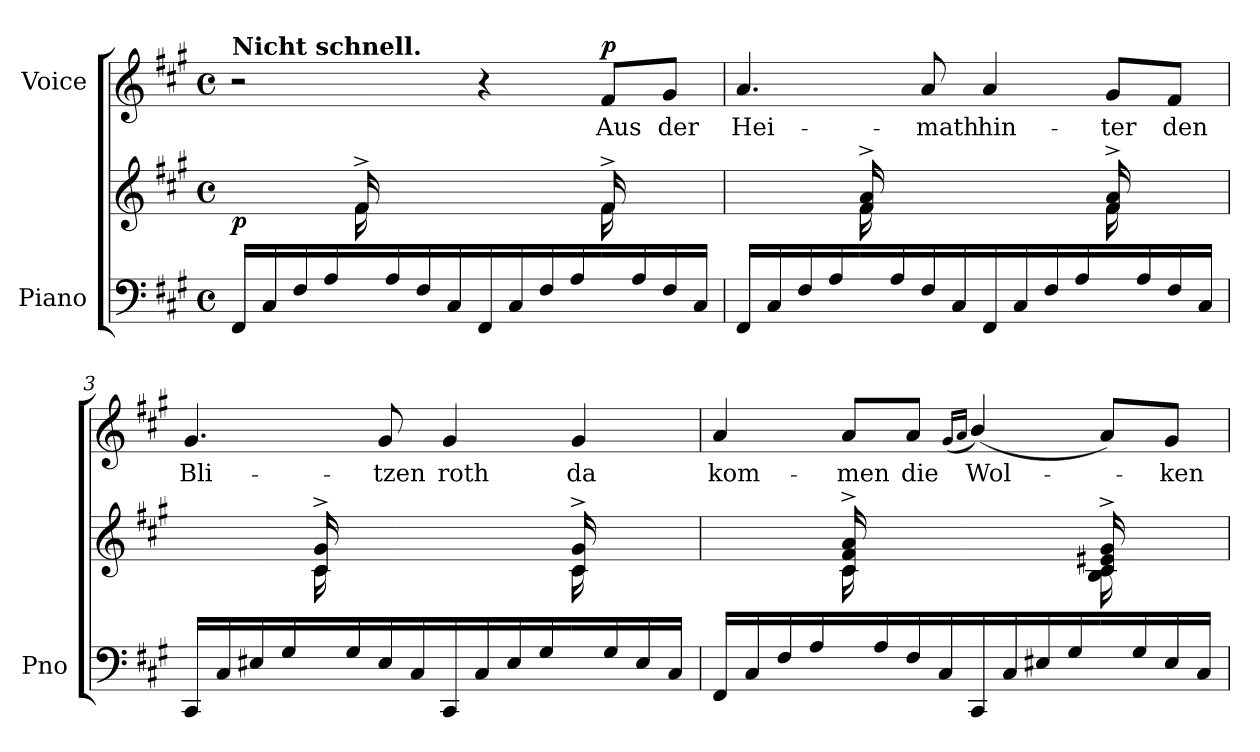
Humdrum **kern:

**kern	**kern	**dynam	**kern	**text	**dynam
*part2	*part2	*part2	*part1	*part1	*part1
*staff3	*staff2	*staff2/3	*staff1	*staff1	*staff1
*I"Piano	*	*	*I"Voice	*	*
*I'Pno	*	*	*	*	*
*clefF4	*clefG2	*	*clefG2	*	*
*k[f#c#g#]	*k[f#c#g#]	*	*k[f#c#g#]	*	*
*M4/4	*M4/4	*	*M4/4	*	*
*met(c)	*met(c)	*	*met(c)	*	*
=1	=1	=1	=1	=1	=1
*	*^	*	*	*	*
!	!	!	!	!LO:TX:a:B:t=Nicht schnell.	!	!
!	!	!	!LO:DY:b	!	!	!
16FF#/LL	4ryy	4ryy	p	2r	.	.
16C#/	.	.	.	.	.	.
16F#/	.	.	.	.	.	.
16A/JJ	.	.	.	.	.	.
16ryy	16f#^/	(>16f#\LL	.	.	.	.
16A/	16ryy	4..ryy	.	.	.	.
16F#/	8ryy	.	.	.	.	.
16C#/JJ)	.	.	.	.	.	.
16FF#/LL	4ryy	.	.	4r	.	.
16C#/	.	.	.	.	.	.
16F#/	.	.	.	.	.	.
16A/JJ	.	.	.	.	.	.
!	!	!	!	!	!LO:LY:b	!LO:DY:a
16ryy	16f#^/	(>16f#\LL	.	8f#/L	Aus	p
16A/	16ryy	8.ryy	.	.	.	.
!	!	!	!	!	!LO:LY:b	!
16F#/	8ryy	.	.	8g#/J	der	.
16C#/JJ)	.	.	.	.	.	.
=2	=2	=2	=2	=2	=2	=2
!	!	!	!	!	!LO:LY:b	!
16FF#/LL	4ryy	4ryy	.	4.a/	Hei-	.
16C#/	.	.	.	.	.	.
16F#/	.	.	.	.	.	.
16A/JJ	.	.	.	.	.	.
16ryy	16f#/^ 16a/^	(>16f#\LL	.	.	.	.
16A/	16ryy	4..ryy	.	.	.	.
!	!	!	!	!	!LO:LY:b	!
16F#/	8ryy	.	.	8a/	-math	.
16C#/JJ)	.	.	.	.	.	.
!	!	!	!	!	!LO:LY:b	!
16FF#/LL	4ryy	.	.	4a/	hin-	.
16C#/	.	.	.	.	.	.
16F#/	.	.	.	.	.	.
16A/JJ	.	.	.	.	.	.
!	!	!	!	!	!LO:LY:b	!
16ryy	16f#/^ 16a/^	(>16f#\LL	.	8g#/L	-ter	.
16A/	16ryy	8.ryy	.	.	.	.
!	!	!	!	!	!LO:LY:b	!
16F#/	8ryy	.	.	8f#/J	den	.
16C#/JJ)	.	.	.	.	.	.
=3	=3	=3	=3	=3	=3	=3
!	!	!	!	!	!LO:LY:b	!
16CC#/LL	4ryy	4ryy	.	4.g#/	Bli-	.
16C#/	.	.	.	.	.	.
16E#X/	.	.	.	.	.	.
16G#/JJ	.	.	.	.	.	.
16ryy	16c#/^ 16g#/^	(>16c#\LL	.	.	.	.
16G#/	16ryy	4..ryy	.	.	.	.
!	!	!	!	!	!LO:LY:b	!
16E#/	8ryy	.	.	8g#/	-tzen	.
16C#/JJ)	.	.	.	.	.	.
!	!	!	!	!	!LO:LY:b	!
16CC#/LL	4ryy	.	.	4g#/	roth	.
16C#/	.	.	.	.	.	.
16E#/	.	.	.	.	.	.
16G#/JJ	.	.	.	.	.	.
!	!	!	!	!	!LO:LY:b	!
16ryy	16c#/^ 16g#/^	(>16c#\LL	.	4g#/	da	.
16G#/	16ryy	8.ryy	.	.	.	.
16E#/	8ryy	.	.	.	.	.
16C#/JJ)	.	.	.	.	.	.
!!LO:LB:g=z
=4	=4	=4	=4	=4	=4	=4
!	!	!	!	!	!LO:LY:b	!
16FF#/LL	4ryy	4ryy	.	4a/	kom-	.
16C#/	.	.	.	.	.	.
16F#/	.	.	.	.	.	.
16A/JJ	.	.	.	.	.	.
!	!	!	!	!	!LO:LY:b	!
16ryy	16c#/^ 16f#/^ 16a/^	(>16c#\LL	.	8a/L	-men	.
16A/	16ryy	4..ryy	.	.	.	.
!	!	!	!	!	!LO:LY:b	!
16F#/	8ryy	.	.	8a/J	die	.
16C#/JJ)	.	.	.	.	.	.
.	.	.	.	(<16qg#/LL	.	.
.	.	.	.	16qa/JJ	.	.
!	!	!	!	!	!LO:LY:b	!
16CC#/LL	4ryy	.	.	(<4b/)	Wol-	.
16C#/	.	.	.	.	.	.
16E#X/	.	.	.	.	.	.
16G#/JJ	.	.	.	.	.	.
16ryy	16c#/^ 16e#X/^ 16g#/^	(>16B\ 16c#\LL	.	8a/L)	.	.
16G#/	16ryy	8.ryy	.	.	.	.
!	!	!	!	!	!LO:LY:b	!
16E#/	8ryy	.	.	8g#/J	-ken	.
16C#/JJ)	.	.	.	.	.	.
*	*v	*v	*	*	*	*
=	=	=	=	=	=
*-	*-	*-	*-	*-	*-
